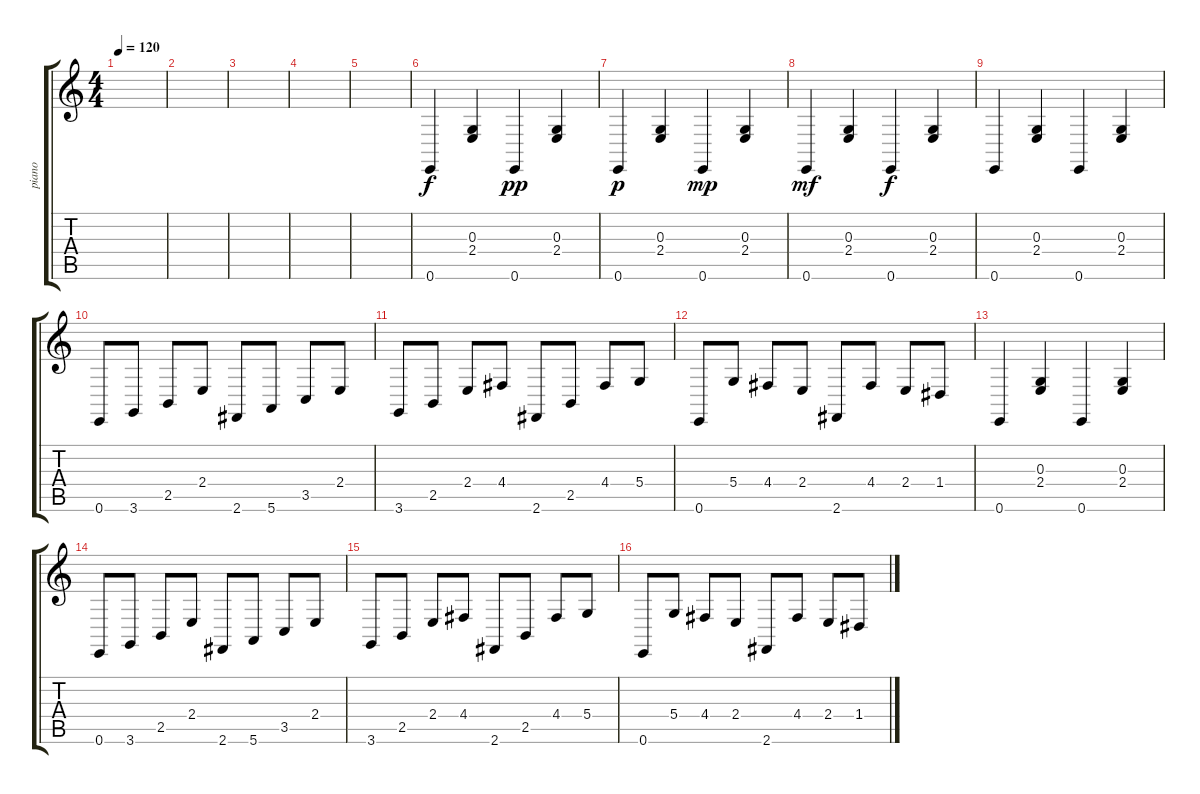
\track ("piano" "piano") {instrument brightacousticpiano}
\staff {score tabs}
\tuning (E4 B3 G3 D3 A2 E2) {hide}
\ts (4 4)
\tempo 120
\clef g2
\ks c
|
|
|
|
|
0.6.4 (0.3 2.4).4 0.6.4{dy pp} (0.3 2.4).4 |
0.6.4{dy p} (0.3 2.4).4 0.6.4{dy mp} (0.3 2.4).4 |
0.6.4{dy mf} (0.3 2.4).4 0.6.4{dy f} (0.3 2.4).4 |
0.6.4 (0.3 2.4).4 0.6.4 (0.3 2.4).4 |
0.6.8 3.6.8 2.5.8 2.4.8 2.6.8 5.6.8 3.5.8 2.4.8 |
3.6.8 2.5.8 2.4.8 4.4.8 2.6.8 2.5.8 4.4.8 5.4.8 |
0.6.8 5.4.8 4.4.8 2.4.8 2.6.8 4.4.8 2.4.8 1.4.8 |
0.6.4 (0.3 2.4).4 0.6.4 (0.3 2.4).4 |
0.6.8 3.6.8 2.5.8 2.4.8 2.6.8 5.6.8 3.5.8 2.4.8 |
3.6.8 2.5.8 2.4.8 4.4.8 2.6.8 2.5.8 4.4.8 5.4.8 |
0.6.8 5.4.8 4.4.8 2.4.8 2.6.8 4.4.8 2.4.8 1.4.8
